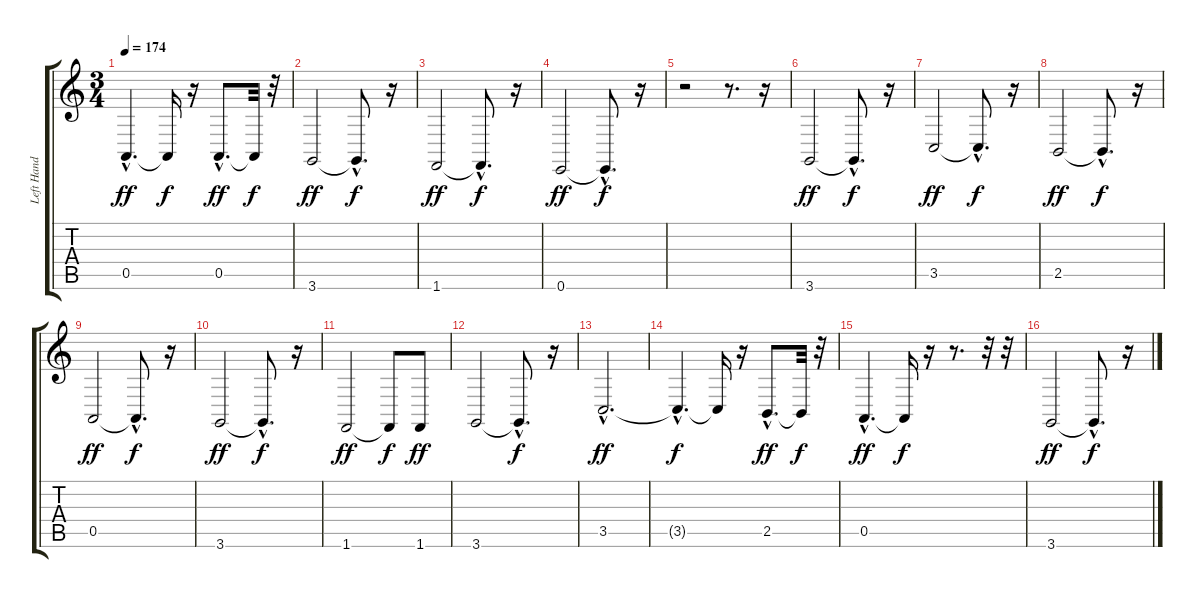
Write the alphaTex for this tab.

\track ("Left Hand" "Left Hand") {instrument brightacousticpiano}
\staff {score tabs}
\tuning (E4 B3 G3 D3 A2 E2) {hide}
\ts (3 4)
\tempo 174
\clef g2
\ks c
0.5{hac}.4{d dy ff} 0.5{t}.16{dy f} r.16 0.5{hac}.8{d dy ff} 0.5{t}.32{dy f} r.32 |
3.6.2{dy ff} 3.6{hac t}.8{d dy f} r.16 |
1.6.2{dy ff} 1.6{hac t}.8{d dy f} r.16 |
0.6.2{dy ff} 0.6{hac t}.8{d dy f} r.16 |
r.2 r.8{d} r.16 |
3.6.2{dy ff} 3.6{hac t}.8{d dy f} r.16 |
3.5.2{dy ff} 3.5{hac t}.8{d dy f} r.16 |
2.5.2{dy ff} 2.5{hac t}.8{d dy f} r.16 |
0.5.2{dy ff} 0.5{hac t}.8{d dy f} r.16 |
3.6.2{dy ff} 3.6{hac t}.8{d dy f} r.16 |
1.6.2{dy ff} 1.6{t}.8{dy f} 1.6.8{dy ff} |
3.6.2 3.6{hac t}.8{d dy f} r.16 |
3.5{hac}.2{d dy ff} |
3.5{hac t}.4{d dy f} 3.5{t}.16 r.16 2.5{hac}.8{d dy ff} 2.5{t}.32{dy f} r.32 |
0.5{hac}.4{d dy ff} 0.5{t}.16{dy f} r.16 r.8{d} r.32 r.32 |
3.6.2{dy ff} 3.6{hac t}.8{d dy f} r.16
